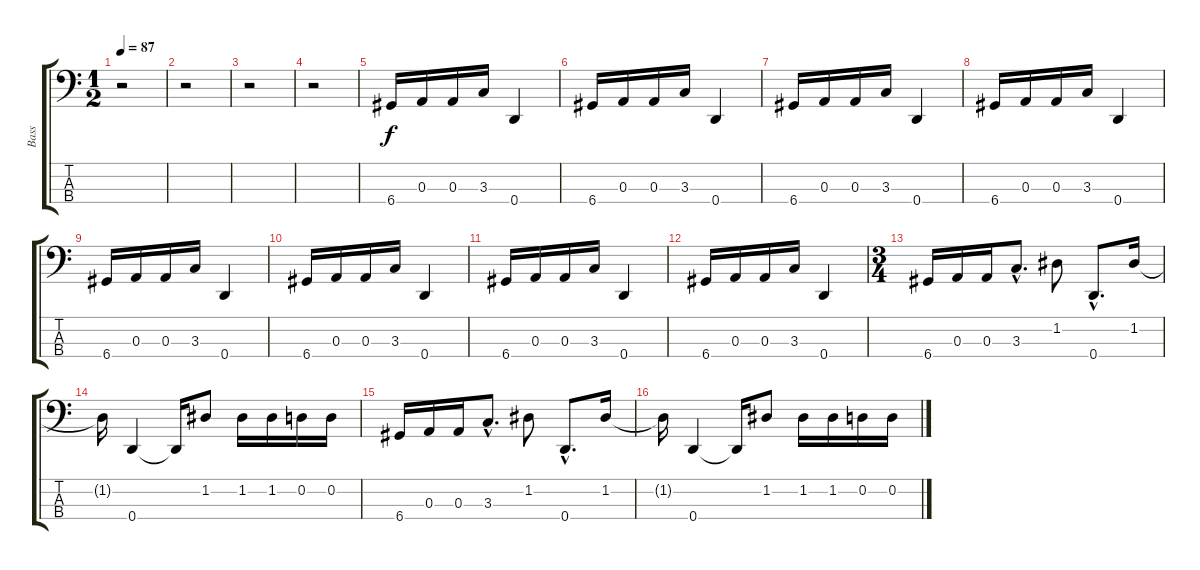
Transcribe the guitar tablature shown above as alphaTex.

\track ("Bass" "Bass") {instrument slapbass2}
\staff {score tabs}
\tuning (G2 D2 A1 D1) {hide}
\ts (1 2)
\tempo 87
\clef f4
\ks c
r.2{dy f instrument slapbass2} |
r.2 |
r.2 |
r.2 |
6.4.16 0.3.16 0.3.16 3.3.16 0.4.4 |
6.4.16 0.3.16 0.3.16 3.3.16 0.4.4 |
6.4.16 0.3.16 0.3.16 3.3.16 0.4.4 |
6.4.16 0.3.16 0.3.16 3.3.16 0.4.4 |
6.4.16 0.3.16 0.3.16 3.3.16 0.4.4 |
6.4.16 0.3.16 0.3.16 3.3.16 0.4.4 |
6.4.16 0.3.16 0.3.16 3.3.16 0.4.4 |
6.4.16 0.3.16 0.3.16 3.3.16 0.4.4 |
\ts (3 4)
6.4.16 0.3.16 0.3.16 3.3{hac}.8{d} 1.2.8 0.4{hac}.8{d} 1.2.16 |
1.2{t}.16 0.4.4 0.4{t}.16 1.2.8 1.2.16 1.2.16 0.2.16 0.2.16 |
6.4.16 0.3.16 0.3.16 3.3{hac}.8{d} 1.2.8 0.4{hac}.8{d} 1.2.16 |
1.2{t}.16 0.4.4 0.4{t}.16 1.2.8 1.2.16 1.2.16 0.2.16 0.2.16
